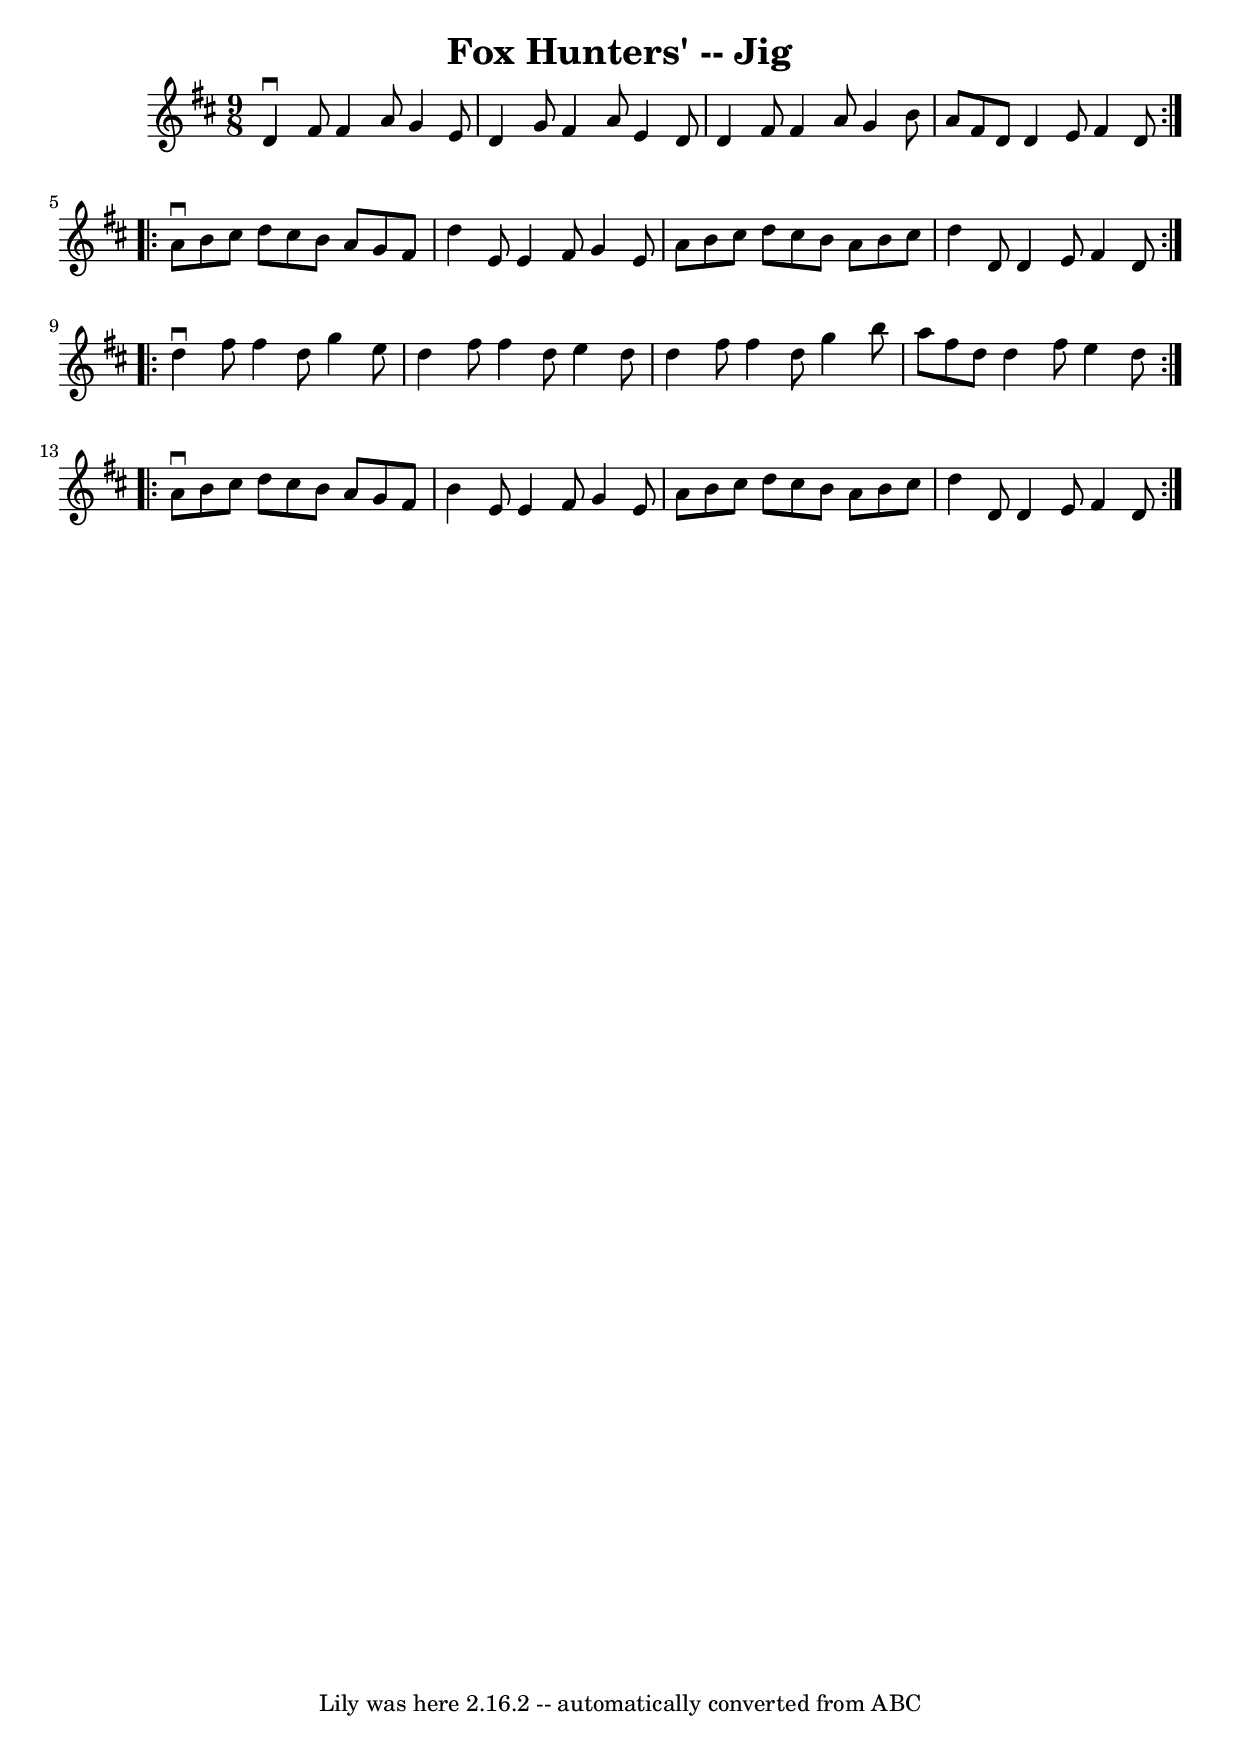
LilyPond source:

\version "2.16.2"
\include "Mammoth.ily"
\header {
  %% book = "Ryan's Mammoth Collection"
  crossRefNumber = "1"
  footnotes = "\\\\86 442"
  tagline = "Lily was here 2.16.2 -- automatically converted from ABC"
  title = "Fox Hunters' -- Jig"

}
voicedefault =  {



  \repeat volta 2 {

    \time 9/8 
    \key d \major
 d'4^\downbow fis'8 fis'4 a'8 g'4 e'8   
    |
    d'4 g'8 fis'4 a'8 e'4 d'8    |
    d'4 fis'8 
    fis'4 a'8 g'4 b'8    |
    a'8 fis'8 d'8 d'4 e'8   
    fis'4 d'8    
  }     
  \repeat volta 2 {
    a'8^\downbow b'8 cis''8    
    d''8 cis''8 b'8 a'8 g'8 fis'8    |
    d''4 e'8 e'4   
    fis'8 g'4 e'8    |
    a'8 b'8 cis''8 d''8 cis''8    
    b'8 a'8 b'8 cis''8    |
    d''4 d'8 d'4 e'8 fis'4    
    d'8    
  }     
  \repeat volta 2 {
    d''4^\downbow fis''8 fis''4 d''8    
    g''4 e''8    |
    d''4 fis''8 fis''4 d''8 e''4 d''8    
    |
    d''4 fis''8 fis''4 d''8 g''4 b''8    |
    a''8  
    fis''8 d''8 d''4 fis''8 e''4 d''8    
  }     
  \repeat volta 2 {
    
    a'8^\downbow b'8 cis''8 d''8 cis''8 b'8 a'8 g'8 fis'8   
    |
    b'4 e'8 e'4 fis'8 g'4 e'8    |
    a'8 b'8   
    cis''8 d''8 cis''8 b'8 a'8 b'8 cis''8    |
    d''4    
    d'8 d'4 e'8 fis'4 d'8    
  }   

}

\score{
  <<

    \context Staff="default"
    {
      \voicedefault 
      
    }

  >>
  \layout {
    
  }
  \midi {
  }

}
